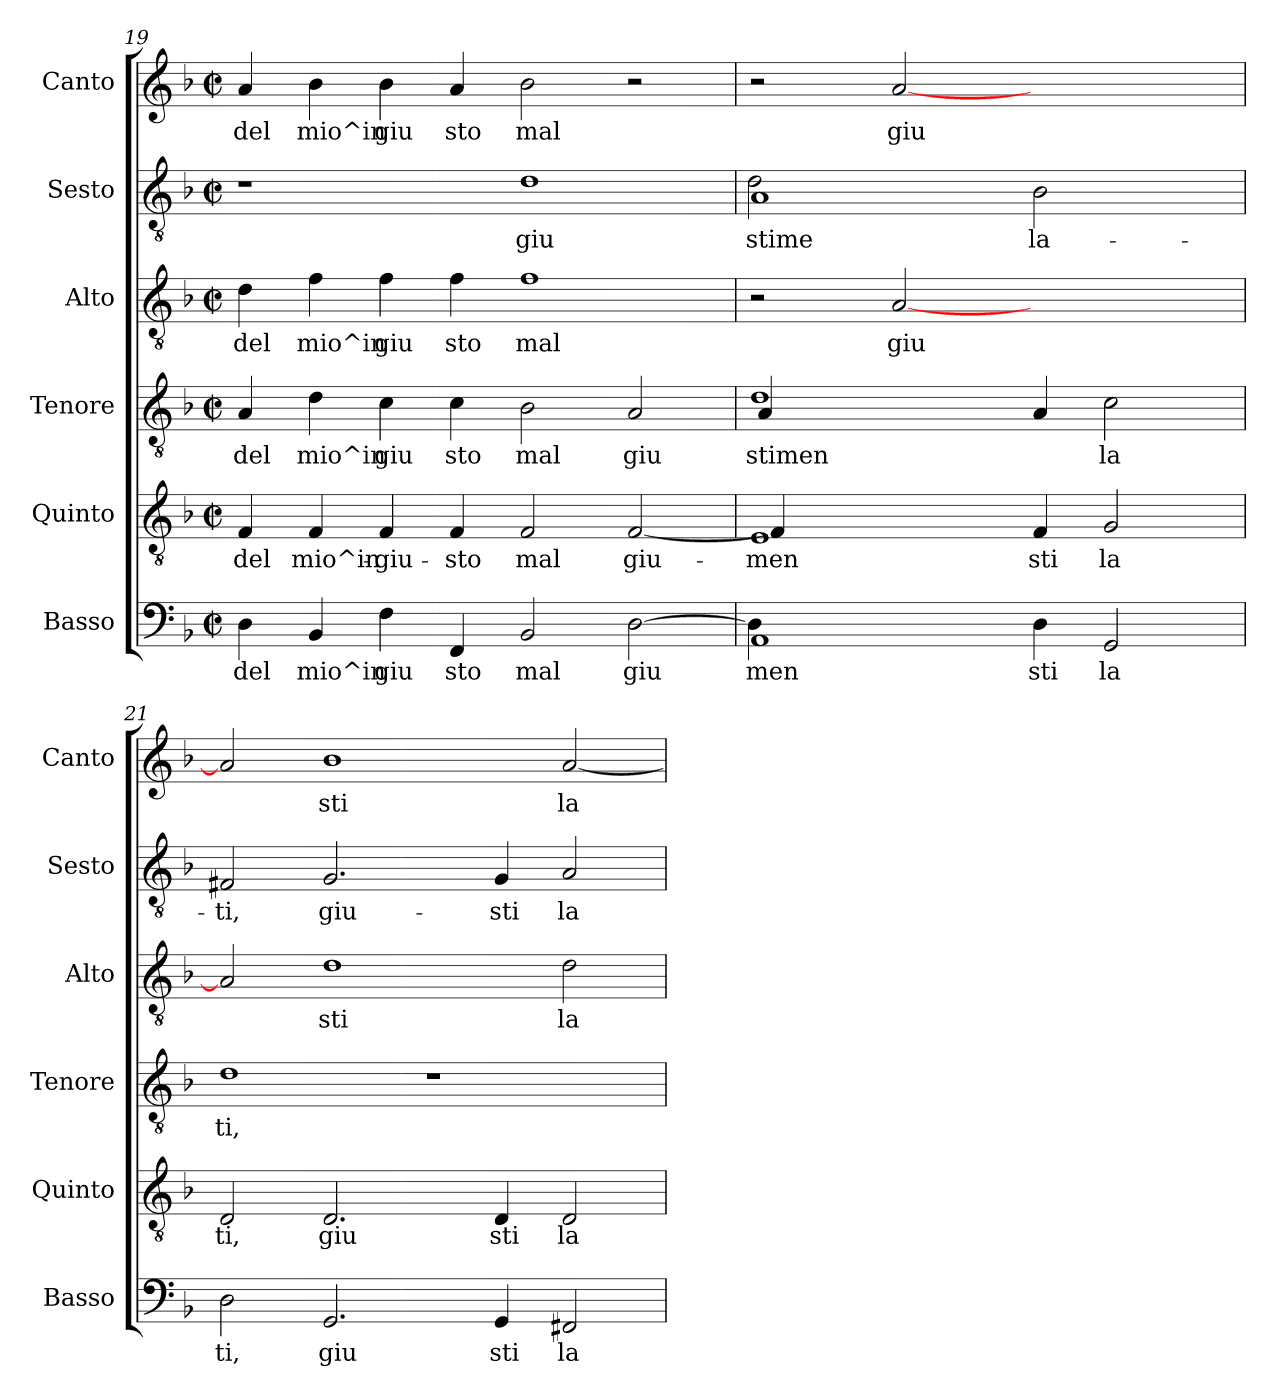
**kern	**text	**kern	**text	**kern	**text	**kern	**text	**kern	**text	**kern	**text
*part6	*part6	*part5	*part5	*part4	*part4	*part3	*part3	*part2	*part2	*part1	*part1
*staff6	*staff6	*staff5	*staff5	*staff4	*staff4	*staff3	*staff3	*staff2	*staff2	*staff1	*staff1
*I"Basso	*	*I"Quinto	*	*I"Tenore	*	*I"Alto	*	*I"Sesto	*	*I"Canto	*
*I'Basso	*	*I'Quinto	*	*I'Tenore	*	*I'Alto	*	*I'Sesto	*	*I'Canto	*
*clefF4	*	*clefGv2	*	*clefGv2	*	*clefGv2	*	*clefGv2	*	*clefG2	*
*k[b-]	*	*k[b-]	*	*k[b-]	*	*k[b-]	*	*k[b-]	*	*k[b-]	*
*F:	*	*F:	*	*F:	*	*F:	*	*F:	*	*F:	*
*M2/2	*	*M2/2	*	*M2/2	*	*M2/2	*	*M2/2	*	*M2/2	*
*met(c|)	*	*met(c|)	*	*met(c|)	*	*met(c|)	*	*met(c|)	*	*met(c|)	*
=19	=19	=19	=19	=19	=19	=19	=19	=19	=19	=19	=19
!	!LO:LY:b:cj	!	!LO:LY:b:cj	!	!LO:LY:b:cj	!	!LO:LY:b:cj	!	!	!	!LO:LY:b:cj
4D\	del	4F/	del	4A/	del	4d\	del	1r	.	4a/	del
!	!LO:LY:b:cj	!	!LO:LY:b:cj	!	!LO:LY:b:cj	!	!LO:LY:b:cj	!	!	!	!LO:LY:b:cj
4BB-/	mio^in	4F/	mio^in-	4d\	mio^in	4f\	mio^in	.	.	4b-\	mio^in
!	!LO:LY:b:cj	!	!LO:LY:b:cj	!	!LO:LY:b:cj	!	!LO:LY:b:cj	!	!	!	!LO:LY:b:cj
4F\	giu	4F/	-giu-	4c\	giu	4f\	giu	.	.	4b-\	giu
!	!LO:LY:b:cj	!	!LO:LY:b:cj	!	!LO:LY:b:cj	!	!LO:LY:b:cj	!	!	!	!LO:LY:b:cj
4FF/	sto	4F/	-sto	4c\	sto	4f\	sto	.	.	4a/	sto
!	!LO:LY:b:cj	!	!LO:LY:b:cj	!	!LO:LY:b:cj	!	!LO:LY:b:cj	!	!LO:LY:b:cj	!	!LO:LY:b:cj
2BB-/	mal	2F/	mal	2B-\	mal	1f	mal	1d	giu	2b-\	mal
!	!LO:LY:b:cj	!	!LO:LY:b:cj	!	!LO:LY:b:cj	!	!	!	!	!	!
[>2D\	giu	[>2F/	giu-	2A/	giu	.	.	.	.	2r	.
!!LO:PB:g=z
=20	=20	=20	=20	=20	=20	=20	=20	=20	=20	=20	=20
*^	*	*	*	*	*	*	*	*	*	*	*
!	!	!LO:LY:b:cj	!	!LO:LY:b:cj	!	!LO:LY:b:cj	!	!	!	!LO:LY:b:cj	!	!
*	*	*	*^	*	*^	*	*	*	*^	*	*	*
1AA	4D\]	men	1E	4F/]	-men	1d	4A/	stimen	2r	.	1A	2d\	stime	2r	.
.	1.ryy	.	.	1.ryy	.	.	1.ryy	.	.	.	.	.	.	.	.
!	!	!	!	!	!	!	!	!	!	!LO:LY:b:cj	!	!	!	!	!LO:LY:b:cj
.	.	.	.	.	.	.	.	.	[<2A/	giu	.	4ryy	.	[<2a/	giu-
.	.	.	.	.	.	.	.	.	.	.	.	1ryy	.	.	.
!	!	!LO:LY:b:cj	!	!	!LO:LY:b:cj	!	!	!LO:LY:b:cj	!	!	!	!	!LO:LY:b:cj	!	!
4D\	.	sti	4F/	.	sti	4A/	.	.	2.ryy	.	2B-\	.	la-	2.ryy	.
!	!	!LO:LY:b:cj	!	!	!LO:LY:b:cj	!	!	!LO:LY:b:cj	!	!	!	!	!	!	!
2GG/	.	la	2G/	.	la	2c\	.	la	.	.	.	.	.	.	.
.	.	.	.	.	.	.	.	.	.	.	4ryy	.	.	.	.
*v	*v	*	*	*	*	*v	*v	*	*	*	*v	*v	*	*	*
*	*	*v	*v	*	*	*	*	*	*	*	*	*
=21	=21	=21	=21	=21	=21	=21	=21	=21	=21	=21	=21
!	!LO:LY:b:cj	!	!LO:LY:b:cj	!	!LO:LY:b:cj	!	!LO:LY:b:cj	!	!LO:LY:b:cj	!	!LO:LY:b:cj
2D\	ti,	2D/	ti,	1d	ti,	2A/]	.	2F#X/	-ti,	2a/]	--
!	!LO:LY:b:cj	!	!LO:LY:b:cj	!	!	!	!LO:LY:b:cj	!	!LO:LY:b:cj	!	!LO:LY:b:cj
2.GG/	giu	2.D/	giu	.	.	1d	sti	2.G/	giu-	1b-	-sti
.	.	.	.	1r	.	.	.	.	.	.	.
!	!LO:LY:b:cj	!	!LO:LY:b:cj	!	!	!	!	!	!LO:LY:b:cj	!	!
4GG/	sti	4D/	sti	.	.	.	.	4G/	-sti	.	.
!	!LO:LY:b:cj	!	!LO:LY:b:cj	!	!	!	!LO:LY:b:cj	!	!LO:LY:b:cj	!	!LO:LY:b:cj
2FF#X/	la	2D/	la	.	.	2d\	la	2A/	la-	[<2a/	la-
=	=	=	=	=	=	=	=	=	=	=	=
*-	*-	*-	*-	*-	*-	*-	*-	*-	*-	*-	*-
